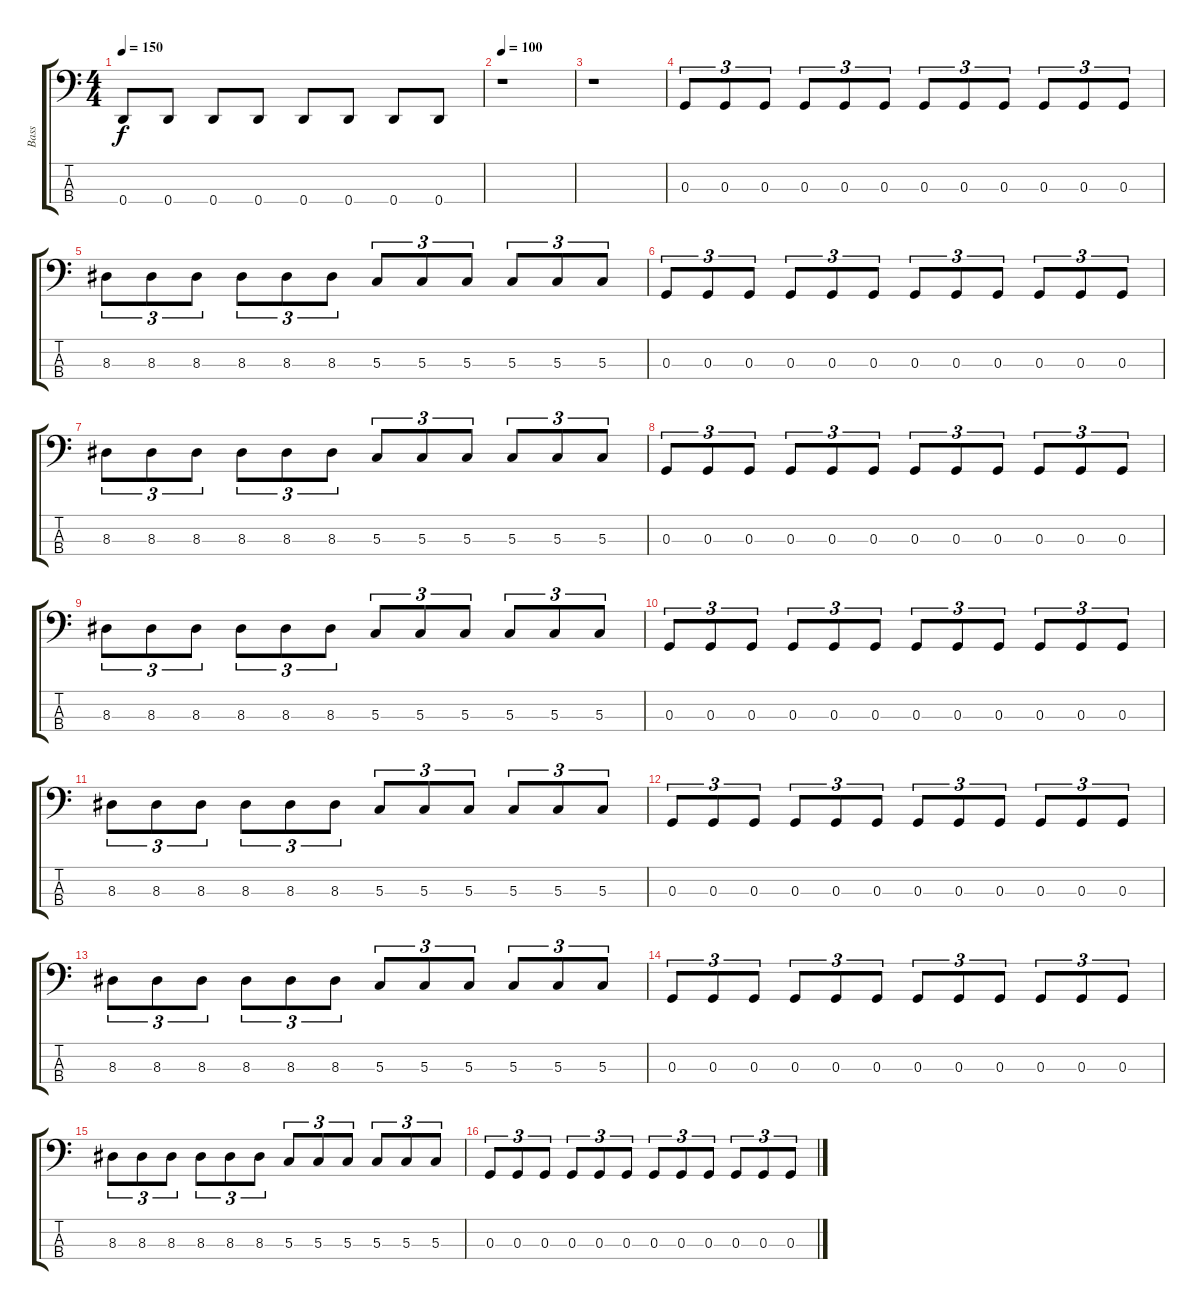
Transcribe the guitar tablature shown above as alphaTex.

\track ("Bass" "Bass") {instrument electricbassfinger}
\staff {score tabs}
\tuning (F2 C2 G1 D1) {hide}
\ts (4 4)
\tempo 150
\clef f4
\ks c
0.4.8{dy f} 0.4.8 0.4.8 0.4.8 0.4.8 0.4.8 0.4.8 0.4.8 |
\tempo 100
r.1 |
r.1 |
0.3.8{tu (3 2)} 0.3.8{tu (3 2)} 0.3.8{tu (3 2)} 0.3.8{tu (3 2)} 0.3.8{tu (3 2)} 0.3.8{tu (3 2)} 0.3.8{tu (3 2)} 0.3.8{tu (3 2)} 0.3.8{tu (3 2)} 0.3.8{tu (3 2)} 0.3.8{tu (3 2)} 0.3.8{tu (3 2)} |
8.3.8{tu (3 2)} 8.3.8{tu (3 2)} 8.3.8{tu (3 2)} 8.3.8{tu (3 2)} 8.3.8{tu (3 2)} 8.3.8{tu (3 2)} 5.3.8{tu (3 2)} 5.3.8{tu (3 2)} 5.3.8{tu (3 2)} 5.3.8{tu (3 2)} 5.3.8{tu (3 2)} 5.3.8{tu (3 2)} |
0.3.8{tu (3 2)} 0.3.8{tu (3 2)} 0.3.8{tu (3 2)} 0.3.8{tu (3 2)} 0.3.8{tu (3 2)} 0.3.8{tu (3 2)} 0.3.8{tu (3 2)} 0.3.8{tu (3 2)} 0.3.8{tu (3 2)} 0.3.8{tu (3 2)} 0.3.8{tu (3 2)} 0.3.8{tu (3 2)} |
8.3.8{tu (3 2)} 8.3.8{tu (3 2)} 8.3.8{tu (3 2)} 8.3.8{tu (3 2)} 8.3.8{tu (3 2)} 8.3.8{tu (3 2)} 5.3.8{tu (3 2)} 5.3.8{tu (3 2)} 5.3.8{tu (3 2)} 5.3.8{tu (3 2)} 5.3.8{tu (3 2)} 5.3.8{tu (3 2)} |
0.3.8{tu (3 2)} 0.3.8{tu (3 2)} 0.3.8{tu (3 2)} 0.3.8{tu (3 2)} 0.3.8{tu (3 2)} 0.3.8{tu (3 2)} 0.3.8{tu (3 2)} 0.3.8{tu (3 2)} 0.3.8{tu (3 2)} 0.3.8{tu (3 2)} 0.3.8{tu (3 2)} 0.3.8{tu (3 2)} |
8.3.8{tu (3 2)} 8.3.8{tu (3 2)} 8.3.8{tu (3 2)} 8.3.8{tu (3 2)} 8.3.8{tu (3 2)} 8.3.8{tu (3 2)} 5.3.8{tu (3 2)} 5.3.8{tu (3 2)} 5.3.8{tu (3 2)} 5.3.8{tu (3 2)} 5.3.8{tu (3 2)} 5.3.8{tu (3 2)} |
0.3.8{tu (3 2)} 0.3.8{tu (3 2)} 0.3.8{tu (3 2)} 0.3.8{tu (3 2)} 0.3.8{tu (3 2)} 0.3.8{tu (3 2)} 0.3.8{tu (3 2)} 0.3.8{tu (3 2)} 0.3.8{tu (3 2)} 0.3.8{tu (3 2)} 0.3.8{tu (3 2)} 0.3.8{tu (3 2)} |
8.3.8{tu (3 2)} 8.3.8{tu (3 2)} 8.3.8{tu (3 2)} 8.3.8{tu (3 2)} 8.3.8{tu (3 2)} 8.3.8{tu (3 2)} 5.3.8{tu (3 2)} 5.3.8{tu (3 2)} 5.3.8{tu (3 2)} 5.3.8{tu (3 2)} 5.3.8{tu (3 2)} 5.3.8{tu (3 2)} |
0.3.8{tu (3 2)} 0.3.8{tu (3 2)} 0.3.8{tu (3 2)} 0.3.8{tu (3 2)} 0.3.8{tu (3 2)} 0.3.8{tu (3 2)} 0.3.8{tu (3 2)} 0.3.8{tu (3 2)} 0.3.8{tu (3 2)} 0.3.8{tu (3 2)} 0.3.8{tu (3 2)} 0.3.8{tu (3 2)} |
8.3.8{tu (3 2)} 8.3.8{tu (3 2)} 8.3.8{tu (3 2)} 8.3.8{tu (3 2)} 8.3.8{tu (3 2)} 8.3.8{tu (3 2)} 5.3.8{tu (3 2)} 5.3.8{tu (3 2)} 5.3.8{tu (3 2)} 5.3.8{tu (3 2)} 5.3.8{tu (3 2)} 5.3.8{tu (3 2)} |
0.3.8{tu (3 2)} 0.3.8{tu (3 2)} 0.3.8{tu (3 2)} 0.3.8{tu (3 2)} 0.3.8{tu (3 2)} 0.3.8{tu (3 2)} 0.3.8{tu (3 2)} 0.3.8{tu (3 2)} 0.3.8{tu (3 2)} 0.3.8{tu (3 2)} 0.3.8{tu (3 2)} 0.3.8{tu (3 2)} |
8.3.8{tu (3 2)} 8.3.8{tu (3 2)} 8.3.8{tu (3 2)} 8.3.8{tu (3 2)} 8.3.8{tu (3 2)} 8.3.8{tu (3 2)} 5.3.8{tu (3 2)} 5.3.8{tu (3 2)} 5.3.8{tu (3 2)} 5.3.8{tu (3 2)} 5.3.8{tu (3 2)} 5.3.8{tu (3 2)} |
0.3.8{tu (3 2)} 0.3.8{tu (3 2)} 0.3.8{tu (3 2)} 0.3.8{tu (3 2)} 0.3.8{tu (3 2)} 0.3.8{tu (3 2)} 0.3.8{tu (3 2)} 0.3.8{tu (3 2)} 0.3.8{tu (3 2)} 0.3.8{tu (3 2)} 0.3.8{tu (3 2)} 0.3.8{tu (3 2)}
